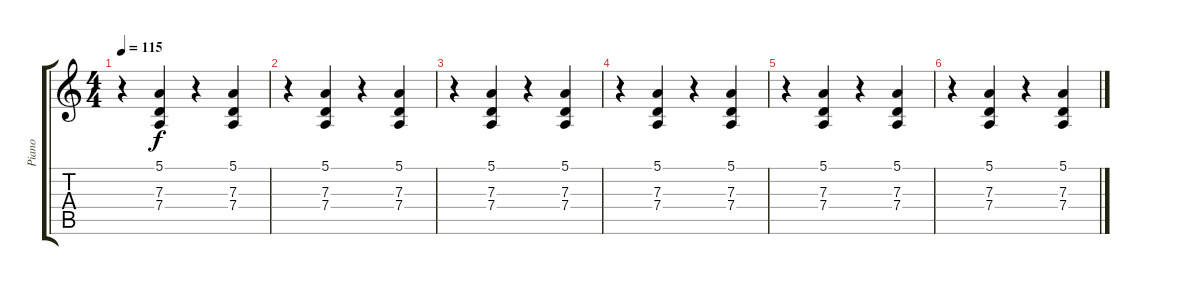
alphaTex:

\track ("Piano" "Piano") {instrument brightacousticpiano}
\staff {score tabs}
\tuning (E4 B3 G3 D3 A2 E2) {hide}
\ts (4 4)
\tempo 115
\clef g2
\ks c
r.4{dy f} (5.1 7.3 7.4).4 r.4 (5.1 7.3 7.4).4 |
r.4 (5.1 7.3 7.4).4 r.4 (5.1 7.3 7.4).4 |
r.4 (5.1 7.3 7.4).4 r.4 (5.1 7.3 7.4).4 |
r.4 (5.1 7.3 7.4).4 r.4 (5.1 7.3 7.4).4 |
r.4 (5.1 7.3 7.4).4 r.4 (5.1 7.3 7.4).4 |
r.4 (5.1 7.3 7.4).4 r.4 (5.1 7.3 7.4).4
